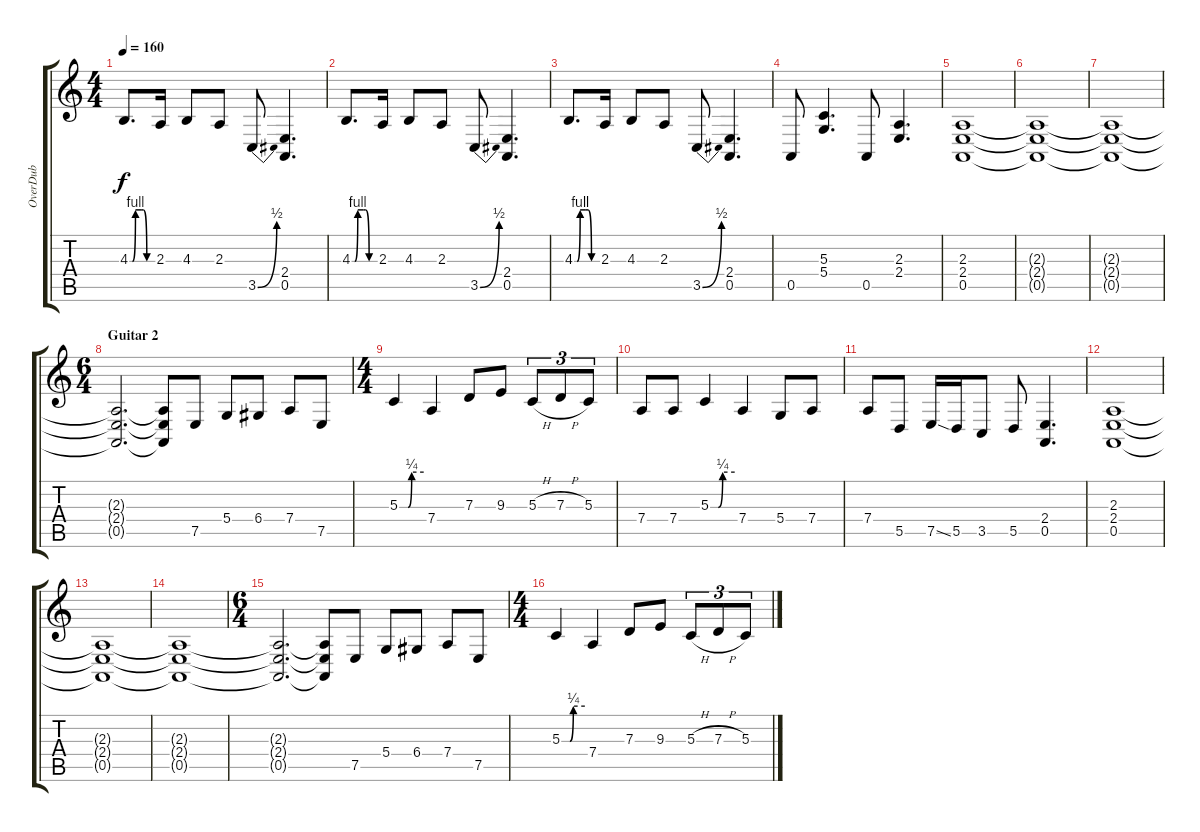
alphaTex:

\track ("OverDub" "OverDub") {instrument lead1square}
\staff {score tabs}
\tuning (E4 B3 G3 D3 A2 E2) {hide}
\ts (4 4)
\tempo 160
\clef g2
\ks c
4.3{be (custom 0 0 7 0 15 4 30 4 36 4 45 0 60 0)}.8{d dy f} 2.3.16 4.3.8 2.3.8 3.5{be (bend 0 0 60 2)}.8 (2.4 0.5).4{d} |
4.3{be (custom 0 0 7 0 15 4 30 4 36 4 45 0 60 0)}.8{d} 2.3.16 4.3.8 2.3.8 3.5{be (bend 0 0 60 2)}.8 (2.4 0.5).4{d} |
4.3{be (custom 0 0 7 0 15 4 30 4 36 4 45 0 60 0)}.8{d} 2.3.16 4.3.8 2.3.8 3.5{be (bend 0 0 60 2)}.8 (2.4 0.5).4{d} |
0.5.8 (5.3 5.4).4{d} 0.5.8 (2.3 2.4).4{d} |
(2.3 2.4 0.5).1 |
(2.3{t} 2.4{t} 0.5{t}).1 |
(2.3{t} 2.4{t} 0.5{t}).1 |
\ts (6 4)
\section ("" "Guitar 2")
(2.3{t} 2.4{t} 0.5{t}).2{d} (2.3{t} 2.4{t} 0.5{t}).8 7.5.8{volume 11 instrument lead1square} 5.4.8 6.4.8 7.4.8 7.5.8 |
\ts (4 4)
5.3{be (custom 0 0 10 0 21 0 30 1 60 1)}.4 7.4.4 7.3.8 9.3.8 5.3{h}.8{tu (3 2)} 7.3{h}.8{tu (3 2)} 5.3.8{tu (3 2)} |
7.4.8 7.4.8 5.3{be (custom 0 0 19 0 30 1 60 1)}.4 7.4.4 5.4.8 7.4.8 |
7.4.8 5.5.8 7.5{ss}.16 5.5.16 3.5.8 5.5.8 (2.4 0.5).4{d} |
(2.3 2.4 0.5).1 |
(2.3{t} 2.4{t} 0.5{t}).1 |
(2.3{t} 2.4{t} 0.5{t}).1 |
\ts (6 4)
(2.3{t} 2.4{t} 0.5{t}).2{d} (2.3{t} 2.4{t} 0.5{t}).8 7.5.8{volume 11 instrument lead1square} 5.4.8 6.4.8 7.4.8 7.5.8 |
\ts (4 4)
5.3{be (custom 0 0 10 0 21 0 30 1 60 1)}.4 7.4.4 7.3.8 9.3.8 5.3{h}.8{tu (3 2)} 7.3{h}.8{tu (3 2)} 5.3.8{tu (3 2)}
